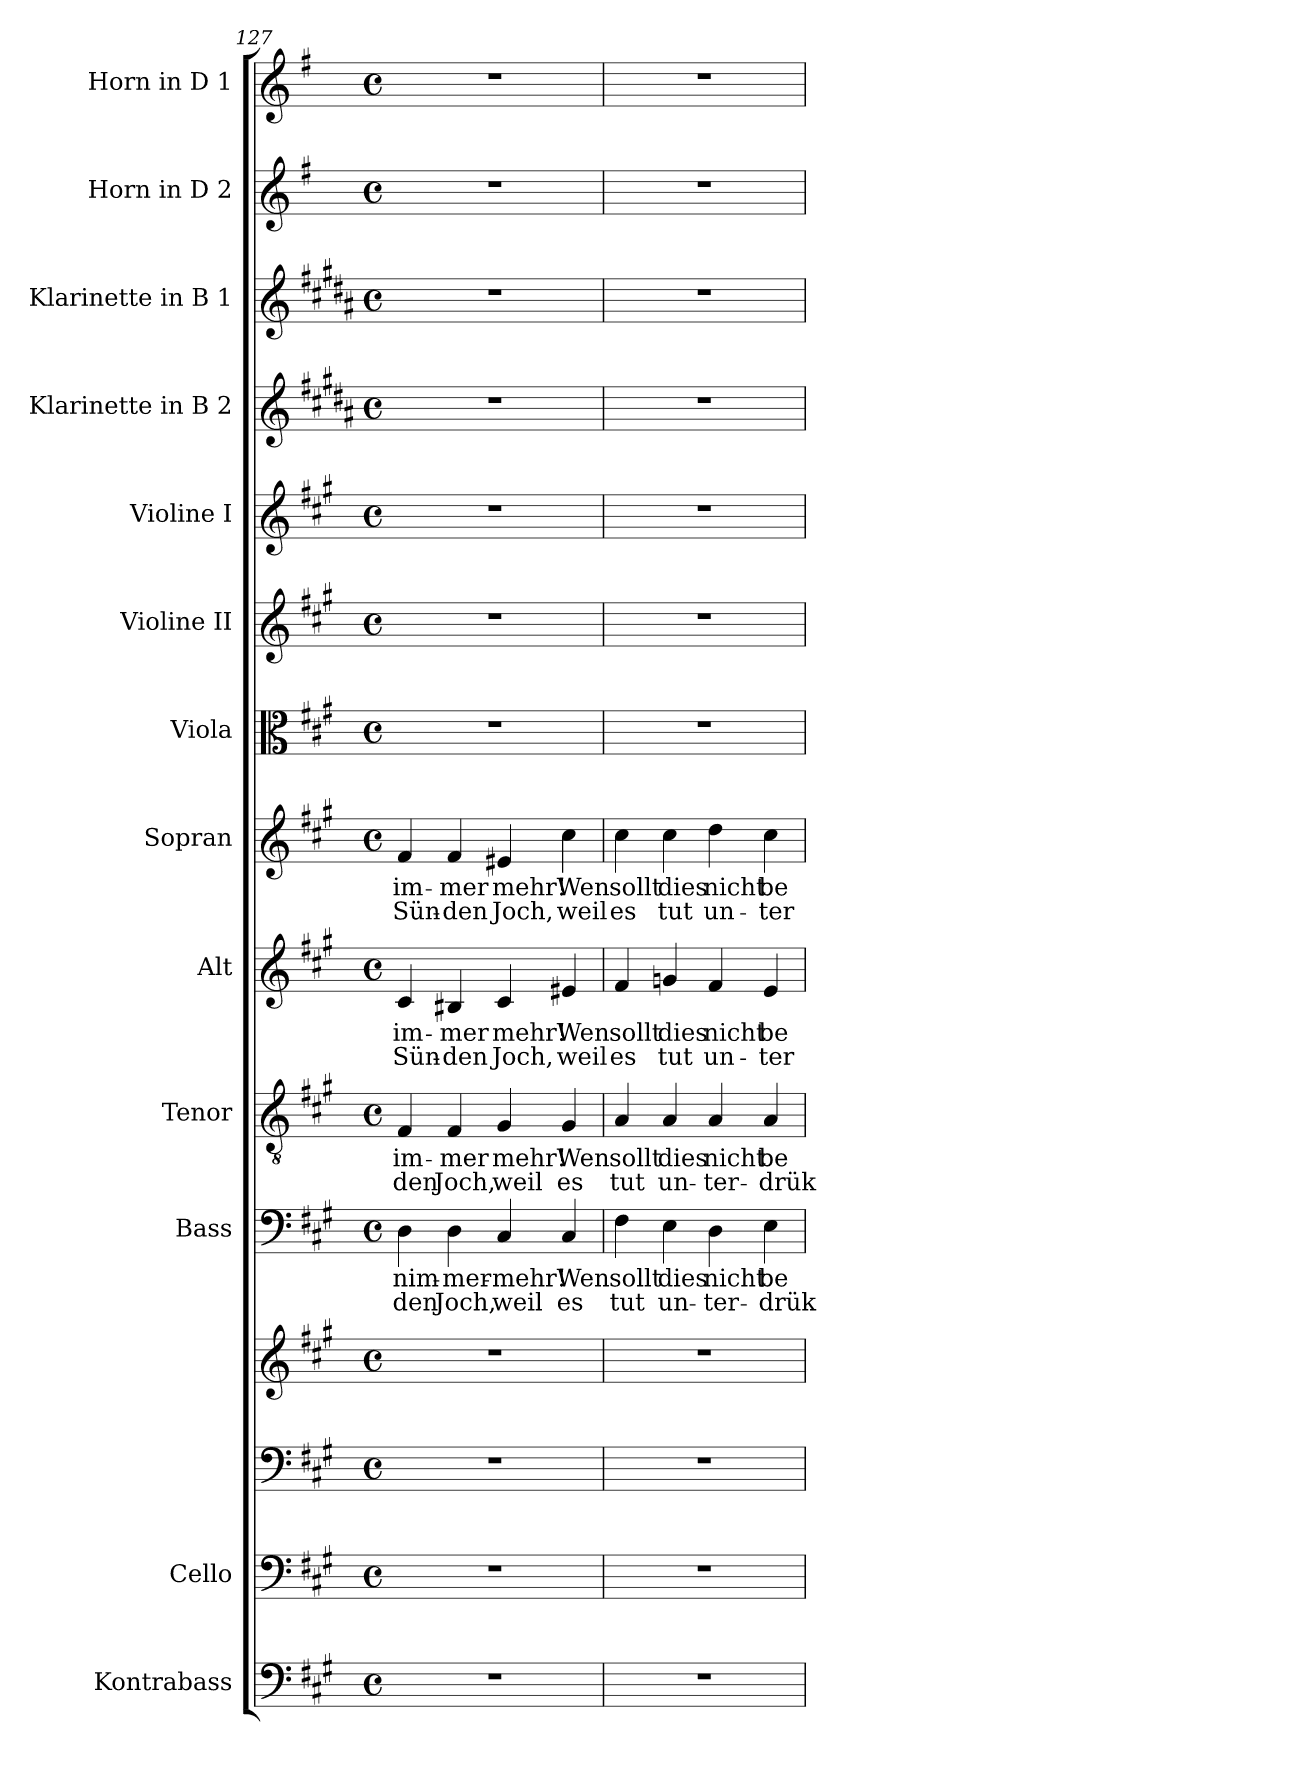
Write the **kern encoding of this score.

**kern	**kern	**kern	**kern	**kern	**text	**text	**kern	**text	**text	**kern	**text	**text	**kern	**text	**text	**kern	**kern	**kern	**kern	**kern	**kern	**kern
*part14	*part13	*part12	*part12	*part11	*part11	*part11	*part10	*part10	*part10	*part9	*part9	*part9	*part8	*part8	*part8	*part7	*part6	*part5	*part4	*part3	*part2	*part1
*staff15	*staff14	*staff13	*staff12	*staff11	*staff11	*staff11	*staff10	*staff10	*staff10	*staff9	*staff9	*staff9	*staff8	*staff8	*staff8	*staff7	*staff6	*staff5	*staff4	*staff3	*staff2	*staff1
*I"Kontrabass	*I"Cello	*	*	*I"Bass	*	*	*I"Tenor	*	*	*I"Alt	*	*	*I"Sopran	*	*	*I"Viola	*I"Violine II	*I"Violine I	*I"Klarinette in B 2	*I"Klarinette in B 1	*I"Horn in D 2	*I"Horn in D 1
*I'Kb.	*	*	*	*I'B	*	*	*I'T	*	*	*I'A	*	*	*I'S	*	*	*I'Vla.	*I'Vl. II	*I'Vl. I	*	*	*I'Hrn. 2	*I'Hrn. 1
*clefF4	*clefF4	*clefF4	*clefG2	*clefF4	*	*	*clefGv2	*	*	*clefG2	*	*	*clefG2	*	*	*clefC3	*clefG2	*clefG2	*clefG2	*clefG2	*clefG2	*clefG2
*ITrd7c12	*	*	*	*	*	*	*	*	*	*	*	*	*	*	*	*	*	*	*ITrd1c2	*ITrd1c2	*ITrd-1c-2	*ITrd-1c-2
*k[f#c#g#]	*k[f#c#g#]	*k[f#c#g#]	*k[f#c#g#]	*k[f#c#g#]	*	*	*k[f#c#g#]	*	*	*k[f#c#g#]	*	*	*k[f#c#g#]	*	*	*k[f#c#g#]	*k[f#c#g#]	*k[f#c#g#]	*k[f#c#g#]	*k[f#c#g#]	*k[f#c#g#]	*k[f#c#g#]
*A:	*A:	*A:	*A:	*A:	*	*	*A:	*	*	*A:	*	*	*A:	*	*	*A:	*A:	*A:	*A:	*A:	*A:	*A:
*M4/4	*M4/4	*M4/4	*M4/4	*M4/4	*	*	*M4/4	*	*	*M4/4	*	*	*M4/4	*	*	*M4/4	*M4/4	*M4/4	*M4/4	*M4/4	*M4/4	*M4/4
*met(c)	*met(c)	*met(c)	*met(c)	*met(c)	*	*	*met(c)	*	*	*met(c)	*	*	*met(c)	*	*	*met(c)	*met(c)	*met(c)	*met(c)	*met(c)	*met(c)	*met(c)
=127	=127	=127	=127	=127	=127	=127	=127	=127	=127	=127	=127	=127	=127	=127	=127	=127	=127	=127	=127	=127	=127	=127
!	!	!	!	!	!LO:LY:b	!LO:LY:b	!	!LO:LY:b	!LO:LY:b	!	!LO:LY:b	!LO:LY:b	!	!LO:LY:b	!LO:LY:b	!	!	!	!	!	!	!
1r	1r	1r	1r	4D\	nim-	-den	4F#/	im-	-den	4c#/	im-	Sün-	4f#/	im-	Sün-	1r	1r	1r	1r	1r	1r	1r
!	!	!	!	!	!LO:LY:b	!LO:LY:b	!	!LO:LY:b	!LO:LY:b	!	!LO:LY:b	!LO:LY:b	!	!LO:LY:b	!LO:LY:b	!	!	!	!	!	!	!
.	.	.	.	4D\	-mer-	Joch,	4F#/	-mer	Joch,	4B#X/	-mer	-den	4f#/	-mer	-den	.	.	.	.	.	.	.
!	!	!	!	!	!LO:LY:b	!LO:LY:b	!	!LO:LY:b	!LO:LY:b	!	!LO:LY:b	!LO:LY:b	!	!LO:LY:b	!LO:LY:b	!	!	!	!	!	!	!
.	.	.	.	4C#/	-mehr!	weil	4G#/	mehr!	weil	4c#/	mehr!	Joch,	4e#X/	mehr!	Joch,	.	.	.	.	.	.	.
!	!	!	!	!	!LO:LY:b	!LO:LY:b	!	!LO:LY:b	!LO:LY:b	!	!LO:LY:b	!LO:LY:b	!	!LO:LY:b	!LO:LY:b	!	!	!	!	!	!	!
.	.	.	.	4C#/	Wen	es	4G#/	Wen	es	4e#X/	Wen	weil	4cc#\	Wen	weil	.	.	.	.	.	.	.
=128	=128	=128	=128	=128	=128	=128	=128	=128	=128	=128	=128	=128	=128	=128	=128	=128	=128	=128	=128	=128	=128	=128
!	!	!	!	!	!LO:LY:b	!LO:LY:b	!	!LO:LY:b	!LO:LY:b	!	!LO:LY:b	!LO:LY:b	!	!LO:LY:b	!LO:LY:b	!	!	!	!	!	!	!
1r	1r	1r	1r	4F#\	sollt	tut	4A/	sollt	tut	4f#/	sollt	es	4cc#\	sollt	es	1r	1r	1r	1r	1r	1r	1r
!	!	!	!	!	!LO:LY:b	!LO:LY:b	!	!LO:LY:b	!LO:LY:b	!	!LO:LY:b	!LO:LY:b	!	!LO:LY:b	!LO:LY:b	!	!	!	!	!	!	!
.	.	.	.	4E\	dies	un-	4A/	dies	un-	4gn/	dies	tut	4cc#\	dies	tut	.	.	.	.	.	.	.
!	!	!	!	!	!LO:LY:b	!LO:LY:b	!	!LO:LY:b	!LO:LY:b	!	!LO:LY:b	!LO:LY:b	!	!LO:LY:b	!LO:LY:b	!	!	!	!	!	!	!
.	.	.	.	4D\	nicht	-ter-	4A/	nicht	-ter-	4f#/	nicht	un-	4dd\	nicht	un-	.	.	.	.	.	.	.
!	!	!	!	!	!LO:LY:b	!LO:LY:b	!	!LO:LY:b	!LO:LY:b	!	!LO:LY:b	!LO:LY:b	!	!LO:LY:b	!LO:LY:b	!	!	!	!	!	!	!
.	.	.	.	4E\	be-	-drük-	4A/	be-	-drük-	4e/	be-	-ter-	4cc#\	be-	-ter-	.	.	.	.	.	.	.
=	=	=	=	=	=	=	=	=	=	=	=	=	=	=	=	=	=	=	=	=	=	=
*-	*-	*-	*-	*-	*-	*-	*-	*-	*-	*-	*-	*-	*-	*-	*-	*-	*-	*-	*-	*-	*-	*-
